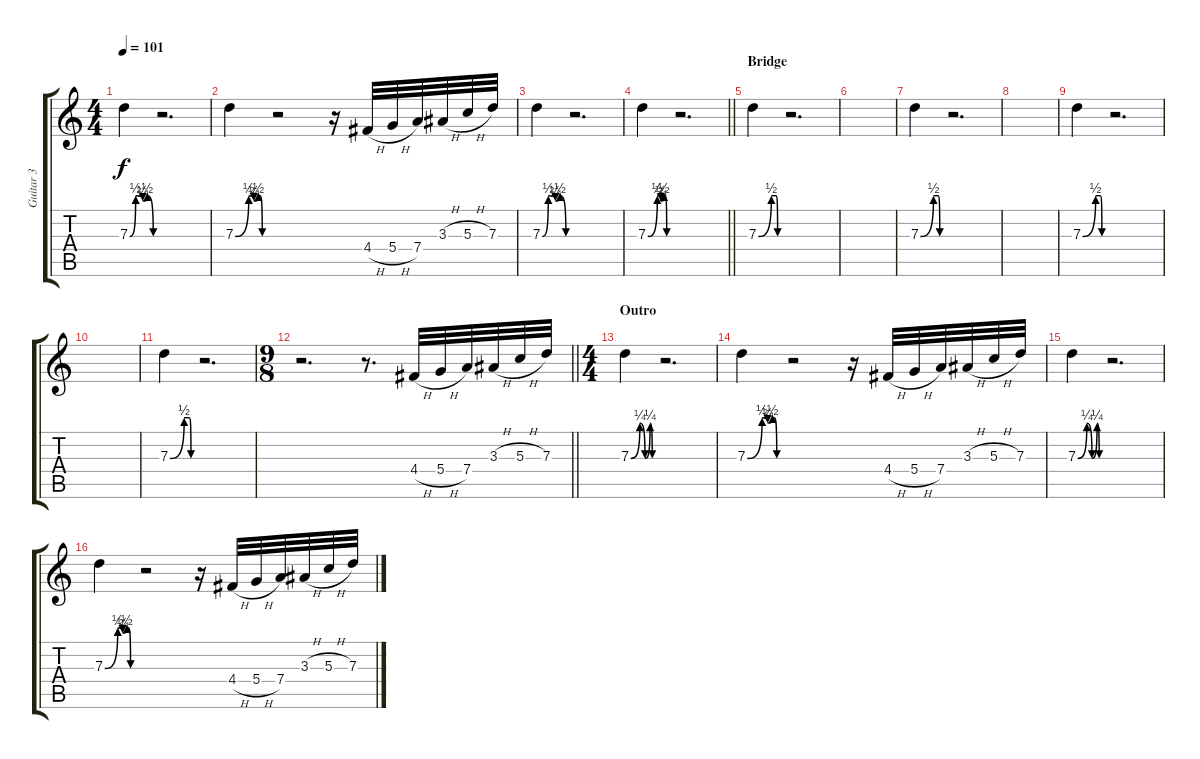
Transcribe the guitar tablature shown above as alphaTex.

\track ("Guitar 3" "Guitar 3") {instrument distortionguitar}
\staff {score tabs}
\tuning (E4 B3 G3 D3 A2 D2) {hide}
\ts (4 4)
\tempo 101
\clef g2
\ks c
7.3{be (custom 0 0 15 2 33 1 45 2 60 0)}.4{dy f} r.2{d} |
7.3{be (custom 0 0 24 2 33 1 41 2 44 2 48 0 60 0)}.4 r.2 r.16 4.4{h}.32 5.4{h}.32 7.4.32 3.3{h}.32 5.3{h}.32 7.3.32 |
7.3{be (custom 0 0 15 2 33 1 45 2 60 0)}.4 r.2{d} |
\barLineRight lightlight
7.3{be (custom 0 0 24 2 33 1 41 2 44 2 48 0 60 0)}.4 r.2{d} |
\section ("" "Bridge")
7.3{be (custom 0 0 33 2 45 2 49 0 60 0)}.4 r.2{d} |
|
7.3{be (custom 0 0 33 2 45 2 49 0 60 0)}.4 r.2{d} |
|
7.3{be (custom 0 0 33 2 45 2 49 0 60 0)}.4 r.2{d} |
|
7.3{be (custom 0 0 33 2 45 2 49 0 60 0)}.4 r.2{d} |
\ts (9 8)
\barLineRight lightlight
r.2{d} r.8{d} 4.4{h}.32 5.4{h}.32 7.4.32 3.3{h}.32 5.3{h}.32 7.3.32 |
\ts (4 4)
\section ("" "Outro")
7.3{be (custom 0 0 21 1 33 0 45 1 50 0 60 0)}.4 r.2{d} |
7.3{be (custom 0 0 24 2 33 1 41 2 44 2 48 0 60 0)}.4 r.2 r.16 4.4{h}.32 5.4{h}.32 7.4.32 3.3{h}.32 5.3{h}.32 7.3.32 |
7.3{be (custom 0 0 21 1 33 0 45 1 50 0 60 0)}.4 r.2{d} |
7.3{be (custom 0 0 24 2 33 1 41 2 44 2 48 0 60 0)}.4 r.2 r.16 4.4{h}.32 5.4{h}.32 7.4.32 3.3{h}.32 5.3{h}.32 7.3.32
